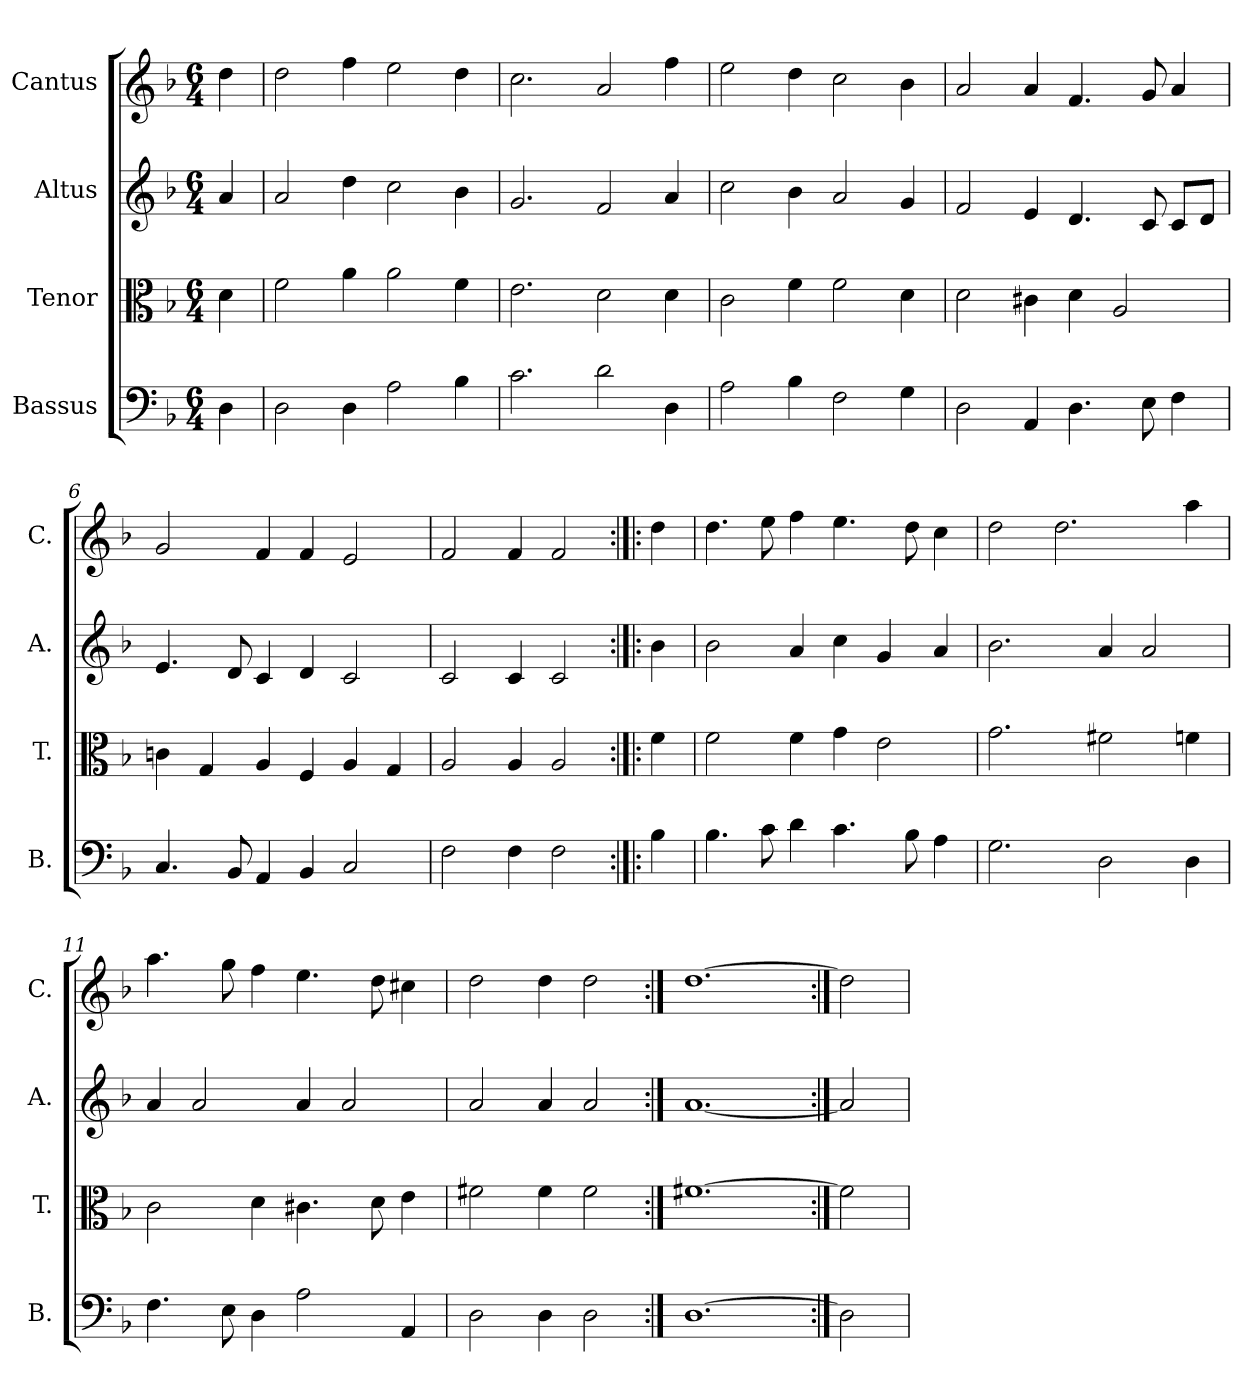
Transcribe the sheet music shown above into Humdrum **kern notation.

**kern	**kern	**kern	**kern
*part4	*part3	*part2	*part1
*staff4	*staff3	*staff2	*staff1
*I"Bassus	*I"Tenor	*I"Altus	*I"Cantus
*I'B.	*I'T.	*I'A.	*I'C.
*clefF4	*clefC3	*clefG2	*clefG2
*k[b-]	*k[b-]	*k[b-]	*k[b-]
*F:	*F:	*F:	*F:
*M6/4	*M6/4	*M6/4	*M6/4
=1	=1	=1	=1
4D\	4d\	4a/	4dd\
=2	=2	=2	=2
2D\	2f\	2a/	2dd\
4D\	4a\	4dd\	4ff\
2A\	2a\	2cc\	2ee\
4B-\	4f\	4b-\	4dd\
=3	=3	=3	=3
2.c\	2.e\	2.g/	2.cc\
2d\	2d\	2f/	2a/
4D\	4d\	4a/	4ff\
=4	=4	=4	=4
2A\	2c\	2cc\	2ee\
4B-\	4f\	4b-\	4dd\
2F\	2f\	2a/	2cc\
4G\	4d\	4g/	4b-\
=5	=5	=5	=5
2D\	2d\	2f/	2a/
4AA/	4c#X\	4e/	4a/
4.D\	4d\	4.d/	4.f/
.	2A/	.	.
8E\	.	8c/	8g/
4F\	.	8c/L	4a/
.	.	8d/J	.
=6	=6	=6	=6
4.C/	4cn\	4.e/	2g/
.	4G/	.	.
8BB-/	.	8d/	.
4AA/	4A/	4c/	4f/
4BB-/	4F/	4d/	4f/
2C/	4A/	2c/	2e/
.	4G/	.	.
!!LO:LB:g=z
=7	=7	=7	=7
2F\	2A/	2c/	2f/
4F\	4A/	4c/	4f/
2F\	2A/	2c/	2f/
=8:|!|:	=8:|!|:	=8:|!|:	=8:|!|:
4B-\	4f\	4b-\	4dd\
=9	=9	=9	=9
4.B-\	2f\	2b-\	4.dd\
8c\	.	.	8ee\
4d\	4f\	4a/	4ff\
4.c\	4g\	4cc\	4.ee\
.	2e\	4g/	.
8B-\	.	.	8dd\
4A\	.	4a/	4cc\
=10	=10	=10	=10
2.G\	2.g\	2.b-\	2dd\
.	.	.	2.dd\
2D\	2f#X\	4a/	.
.	.	2a/	.
4D\	4fn\	.	4aa\
=11	=11	=11	=11
4.F\	2c\	4a/	4.aa\
.	.	2a/	.
8E\	.	.	8gg\
4D\	4d\	.	4ff\
2A\	4.c#X\	4a/	4.ee\
.	.	2a/	.
.	8d\	.	8dd\
4AA/	4e\	.	4cc#X\
=12	=12	=12	=12
2D\	2f#X\	2a/	2dd\
4D\	4f#\	4a/	4dd\
2D\	2f#\	2a/	2dd\
=13:|!	=13:|!	=13:|!	=13:|!
[1.D	[1.f#X	[1.a	[1.dd
=14:|!	=14:|!	=14:|!	=14:|!
2D]	2f#]	2a]	2dd]
=	=	=	=
*-	*-	*-	*-
